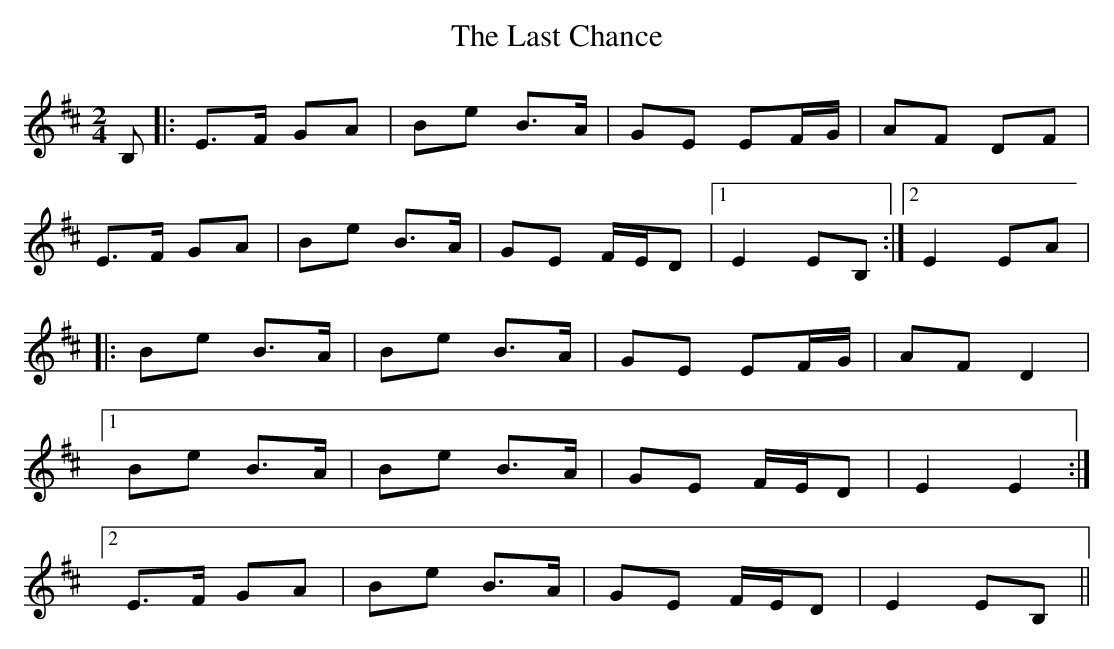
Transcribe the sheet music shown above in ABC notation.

X:1
T: The Last Chance
M: 2/4
L: 1/8
K: Edor
B,|:E>F GA|Be B>A|GE EF/G/|AF DF|
E>F GA|Be B>A|GE F/E/D|1 E2 EB,:|2 E2 EA|
|:Be B>A|Be B>A|GE EF/G/|AF D2|
[1 Be B>A|Be B>A|GE F/E/D|E2 E2:|
[2 E>F GA|Be B>A|GE F/E/D|E2 EB,||
